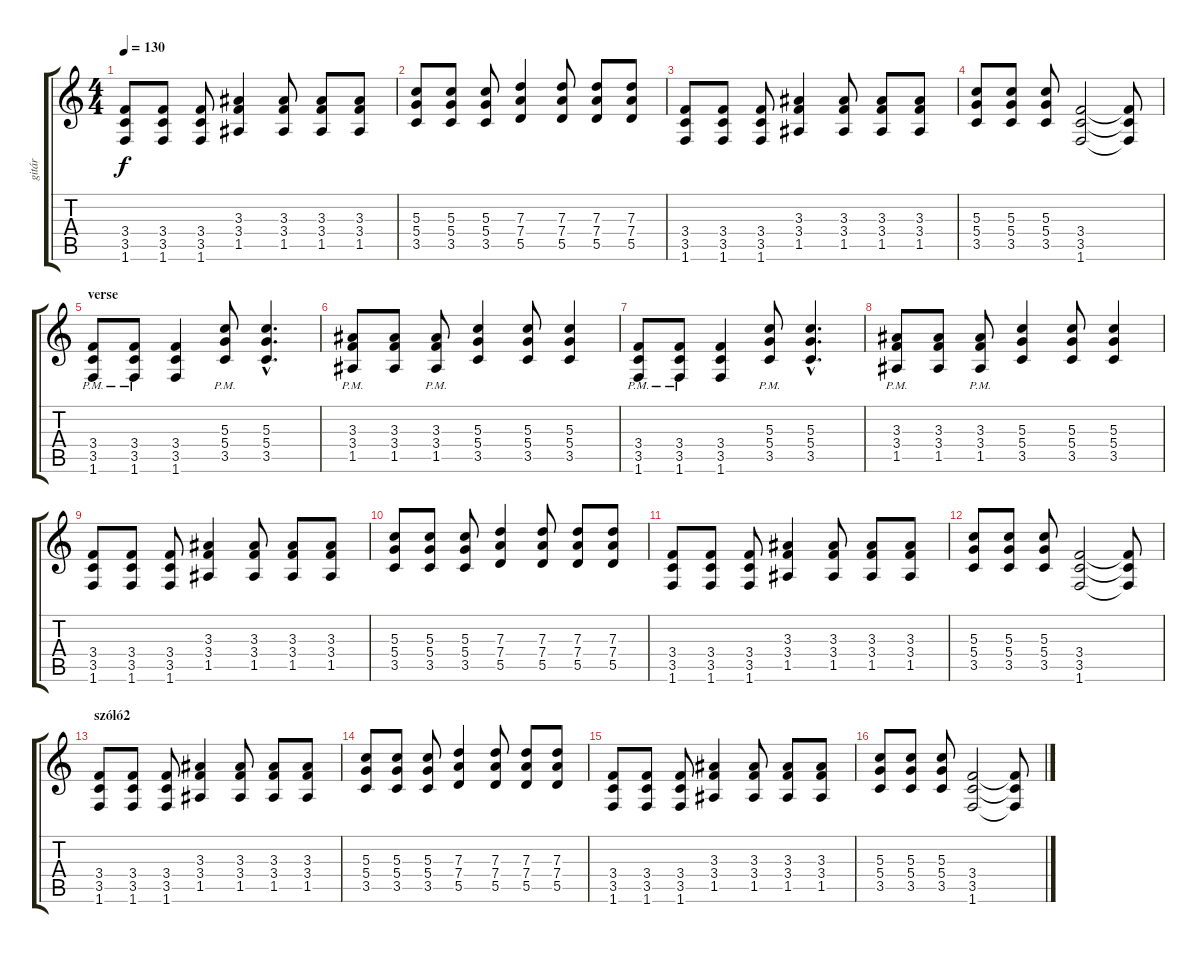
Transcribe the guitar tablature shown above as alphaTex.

\track ("gitár" "gitár") {instrument distortionguitar}
\staff {score tabs}
\tuning (E4 B3 G3 D3 A2 E2) {hide}
\ts (4 4)
\tempo 130
\clef g2
\ks c
(3.4 3.5 1.6).8{dy f} (3.4 3.5 1.6).8 (3.4 3.5 1.6).8 (3.3 3.4 1.5).4 (3.3 3.4 1.5).8 (3.3 3.4 1.5).8 (3.3 3.4 1.5).8 |
(5.3 5.4 3.5).8 (5.3 5.4 3.5).8 (5.3 5.4 3.5).8 (7.3 7.4 5.5).4 (7.3 7.4 5.5).8 (7.3 7.4 5.5).8 (7.3 7.4 5.5).8 |
(3.4 3.5 1.6).8 (3.4 3.5 1.6).8 (3.4 3.5 1.6).8 (3.3 3.4 1.5).4 (3.3 3.4 1.5).8 (3.3 3.4 1.5).8 (3.3 3.4 1.5).8 |
(5.3 5.4 3.5).8 (5.3 5.4 3.5).8 (5.3 5.4 3.5).8 (3.4 3.5 1.6).2 (3.4{t} 3.5{t} 1.6{t}).8 |
\section ("" "verse")
(3.4{pm} 3.5{pm} 1.6{pm}).8 (3.4{pm} 3.5{pm} 1.6{pm}).8 (3.4 3.5 1.6).4 (5.3{pm} 5.4{pm} 3.5{pm}).8 (5.3{hac} 5.4{hac} 3.5{hac}).4{d} |
(3.3{pm} 3.4{pm} 1.5{pm}).8 (3.3 3.4 1.5).8 (3.3{pm} 3.4{pm} 1.5{pm}).8 (5.3 5.4 3.5).4 (5.3 5.4 3.5).8 (5.3 5.4 3.5).4 |
(3.4{pm} 3.5{pm} 1.6{pm}).8 (3.4{pm} 3.5{pm} 1.6{pm}).8 (3.4 3.5 1.6).4 (5.3{pm} 5.4{pm} 3.5{pm}).8 (5.3{hac} 5.4{hac} 3.5{hac}).4{d} |
(3.3{pm} 3.4{pm} 1.5{pm}).8 (3.3 3.4 1.5).8 (3.3{pm} 3.4{pm} 1.5{pm}).8 (5.3 5.4 3.5).4 (5.3 5.4 3.5).8 (5.3 5.4 3.5).4 |
(3.4 3.5 1.6).8 (3.4 3.5 1.6).8 (3.4 3.5 1.6).8 (3.3 3.4 1.5).4 (3.3 3.4 1.5).8 (3.3 3.4 1.5).8 (3.3 3.4 1.5).8 |
(5.3 5.4 3.5).8 (5.3 5.4 3.5).8 (5.3 5.4 3.5).8 (7.3 7.4 5.5).4 (7.3 7.4 5.5).8 (7.3 7.4 5.5).8 (7.3 7.4 5.5).8 |
(3.4 3.5 1.6).8 (3.4 3.5 1.6).8 (3.4 3.5 1.6).8 (3.3 3.4 1.5).4 (3.3 3.4 1.5).8 (3.3 3.4 1.5).8 (3.3 3.4 1.5).8 |
(5.3 5.4 3.5).8 (5.3 5.4 3.5).8 (5.3 5.4 3.5).8 (3.4 3.5 1.6).2 (3.4{t} 3.5{t} 1.6{t}).8 |
\section ("" "szóló2")
(3.4 3.5 1.6).8{volume 10} (3.4 3.5 1.6).8 (3.4 3.5 1.6).8 (3.3 3.4 1.5).4 (3.3 3.4 1.5).8 (3.3 3.4 1.5).8 (3.3 3.4 1.5).8 |
(5.3 5.4 3.5).8 (5.3 5.4 3.5).8 (5.3 5.4 3.5).8 (7.3 7.4 5.5).4 (7.3 7.4 5.5).8 (7.3 7.4 5.5).8 (7.3 7.4 5.5).8 |
(3.4 3.5 1.6).8 (3.4 3.5 1.6).8 (3.4 3.5 1.6).8 (3.3 3.4 1.5).4 (3.3 3.4 1.5).8 (3.3 3.4 1.5).8 (3.3 3.4 1.5).8 |
(5.3 5.4 3.5).8 (5.3 5.4 3.5).8 (5.3 5.4 3.5).8 (3.4 3.5 1.6).2 (3.4{t} 3.5{t} 1.6{t}).8
